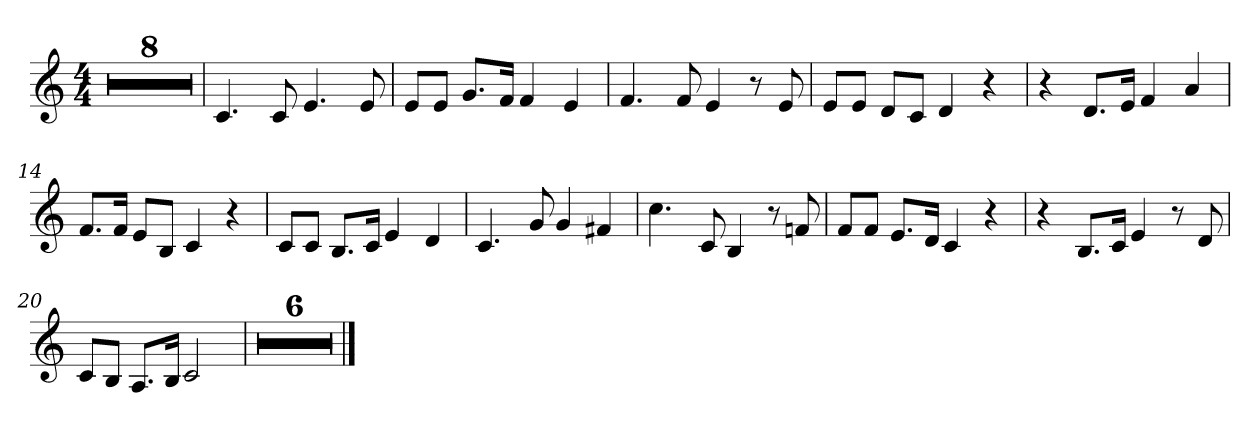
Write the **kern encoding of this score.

**kern
*part1
*staff1
*clefG2
*k[]
*M4/4
=1
1r
=2
1r
=3
1r
=4
1r
=5
1r
=6
1r
=7
1r
=8
1r
=9
4.c/
8c/
4.e/
8e/
=10
8e/L
8e/J
8.g/L
16f/Jk
4f/
4e/
=11
4.f/
8f/
4e/
8r
8e/
=12
8e/L
8e/J
8d/L
8c/J
4d/
4r
=13
4r
8.d/L
16e/Jk
4f/
4a/
!!LO:LB:g=z
=14
8.f/L
16f/Jk
8e/L
8B/J
4c/
4r
=15
8c/L
8c/J
8.B/L
16c/Jk
4e/
4d/
=16
4.c/
8g/
4g/
4f#X/
=17
4.cc\
8c/
4B/
8r
8fn/
=18
8f/L
8f/J
8.e/L
16d/Jk
4c/
4r
=19
4r
8.B/L
16c/Jk
4e/
8r
8d/
=20
8c/L
8B/J
8.A/L
16B/Jk
2c/
=21
1r
=22
1r
!!LO:LB:g=z
=23
1r
=24
1r
=25
1r
=26
1r
==
*-
